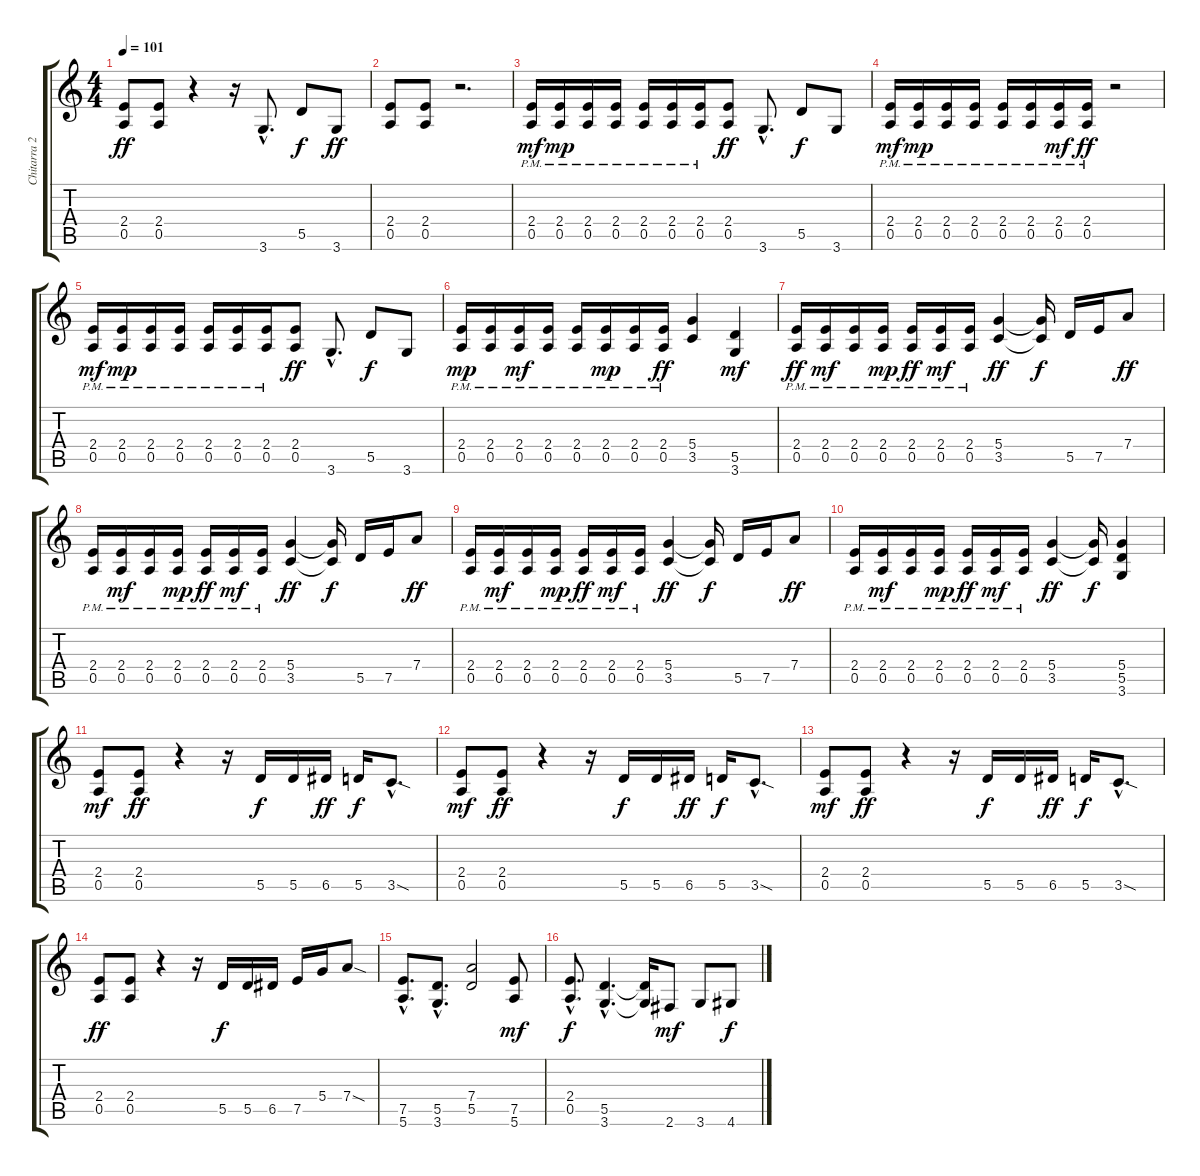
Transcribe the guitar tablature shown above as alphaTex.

\track ("Chitarra 2" "Chitarra 2") {instrument distortionguitar}
\staff {score tabs}
\tuning (E4 B3 G3 D3 A2 E2) {hide}
\ts (4 4)
\tempo 101
\clef g2
\ks c
(2.4 0.5).8{dy ff} (2.4 0.5).8 r.4 r.16 3.6{hac}.8{d} 5.5.8{dy f} 3.6.8{dy ff} |
(2.4 0.5).8 (2.4 0.5).8 r.2{d} |
(2.4{pm} 0.5{pm}).16{dy mf} (2.4{pm} 0.5{pm}).16{dy mp} (2.4{pm} 0.5{pm}).16 (2.4{pm} 0.5{pm}).16 (2.4{pm} 0.5{pm}).16 (2.4{pm} 0.5{pm}).16 (2.4{pm} 0.5{pm}).16 (2.4 0.5).8{dy ff} 3.6{hac}.8{d} 5.5.8{dy f} 3.6.8 |
(2.4{pm} 0.5{pm}).16{dy mf} (2.4{pm} 0.5{pm}).16{dy mp} (2.4{pm} 0.5{pm}).16 (2.4{pm} 0.5{pm}).16 (2.4{pm} 0.5{pm}).16 (2.4{pm} 0.5{pm}).16 (2.4{pm} 0.5{pm}).16{dy mf} (2.4{pm} 0.5{pm}).16{dy ff} r.2 |
(2.4{pm} 0.5{pm}).16{dy mf} (2.4{pm} 0.5{pm}).16{dy mp} (2.4{pm} 0.5{pm}).16 (2.4{pm} 0.5{pm}).16 (2.4{pm} 0.5{pm}).16 (2.4{pm} 0.5{pm}).16 (2.4{pm} 0.5{pm}).16 (2.4 0.5).8{dy ff} 3.6{hac}.8{d} 5.5.8{dy f} 3.6.8 |
(2.4{pm} 0.5{pm}).16{dy mp} (2.4{pm} 0.5{pm}).16 (2.4{pm} 0.5{pm}).16{dy mf} (2.4{pm} 0.5{pm}).16 (2.4{pm} 0.5{pm}).16 (2.4{pm} 0.5{pm}).16{dy mp} (2.4{pm} 0.5{pm}).16 (2.4{pm} 0.5{pm}).16{dy ff} (5.4 3.5).4 (5.5 3.6).4{dy mf} |
(2.4{pm} 0.5{pm}).16{dy ff} (2.4{pm} 0.5).16{dy mf} (2.4{pm} 0.5{pm}).16 (2.4{pm} 0.5{pm}).16{dy mp} (2.4{pm} 0.5{pm}).16{dy ff} (2.4{pm} 0.5).16{dy mf} (2.4 0.5{pm}).16 (5.4 3.5).4{dy ff} (5.4{t} 3.5{t}).16{dy f} 5.5.16 7.5.16 7.4.8{dy ff} |
(2.4{pm} 0.5{pm}).16 (2.4{pm} 0.5).16{dy mf} (2.4{pm} 0.5{pm}).16 (2.4{pm} 0.5{pm}).16{dy mp} (2.4{pm} 0.5{pm}).16{dy ff} (2.4{pm} 0.5).16{dy mf} (2.4 0.5{pm}).16 (5.4 3.5).4{dy ff} (5.4{t} 3.5{t}).16{dy f} 5.5.16 7.5.16 7.4.8{dy ff} |
(2.4{pm} 0.5{pm}).16 (2.4{pm} 0.5).16{dy mf} (2.4{pm} 0.5{pm}).16 (2.4{pm} 0.5{pm}).16{dy mp} (2.4{pm} 0.5{pm}).16{dy ff} (2.4{pm} 0.5).16{dy mf} (2.4 0.5{pm}).16 (5.4 3.5).4{dy ff} (5.4{t} 3.5{t}).16{dy f} 5.5.16 7.5.16 7.4.8{dy ff} |
(2.4{pm} 0.5{pm}).16 (2.4{pm} 0.5).16{dy mf} (2.4{pm} 0.5{pm}).16 (2.4{pm} 0.5{pm}).16{dy mp} (2.4{pm} 0.5{pm}).16{dy ff} (2.4{pm} 0.5).16{dy mf} (2.4 0.5{pm}).16 (5.4 3.5).4{dy ff} (5.4{t} 3.5{t}).16{dy f} (5.4 5.5 3.6).4 |
(2.4 0.5).8{dy mf} (2.4 0.5).8{dy ff} r.4 r.16 5.5.16{dy f} 5.5.16 6.5.16{dy ff} 5.5.16{dy f} 3.5{sod hac}.8{d} |
(2.4 0.5).8{dy mf} (2.4 0.5).8{dy ff} r.4 r.16 5.5.16{dy f} 5.5.16 6.5.16{dy ff} 5.5.16{dy f} 3.5{sod hac}.8{d} |
(2.4 0.5).8{dy mf} (2.4 0.5).8{dy ff} r.4 r.16 5.5.16{dy f} 5.5.16 6.5.16{dy ff} 5.5.16{dy f} 3.5{sod hac}.8{d} |
(2.4 0.5).8{dy ff} (2.4 0.5).8 r.4 r.16 5.5.16{dy f} 5.5.16 6.5.16 7.5.16 5.4.16 7.4{sod}.8 |
(7.5{hac} 5.6{hac}).8{d} (5.5{hac} 3.6{hac}).8{d} (7.4 5.5).2 (7.5 5.6).8{dy mf} |
(2.4{hac} 0.5{hac}).8{d dy f} (5.5{hac} 3.6{hac}).4{d} (5.5{t} 3.6{t}).16 2.6.8{dy mf} 3.6.8 4.6.8{dy f}
